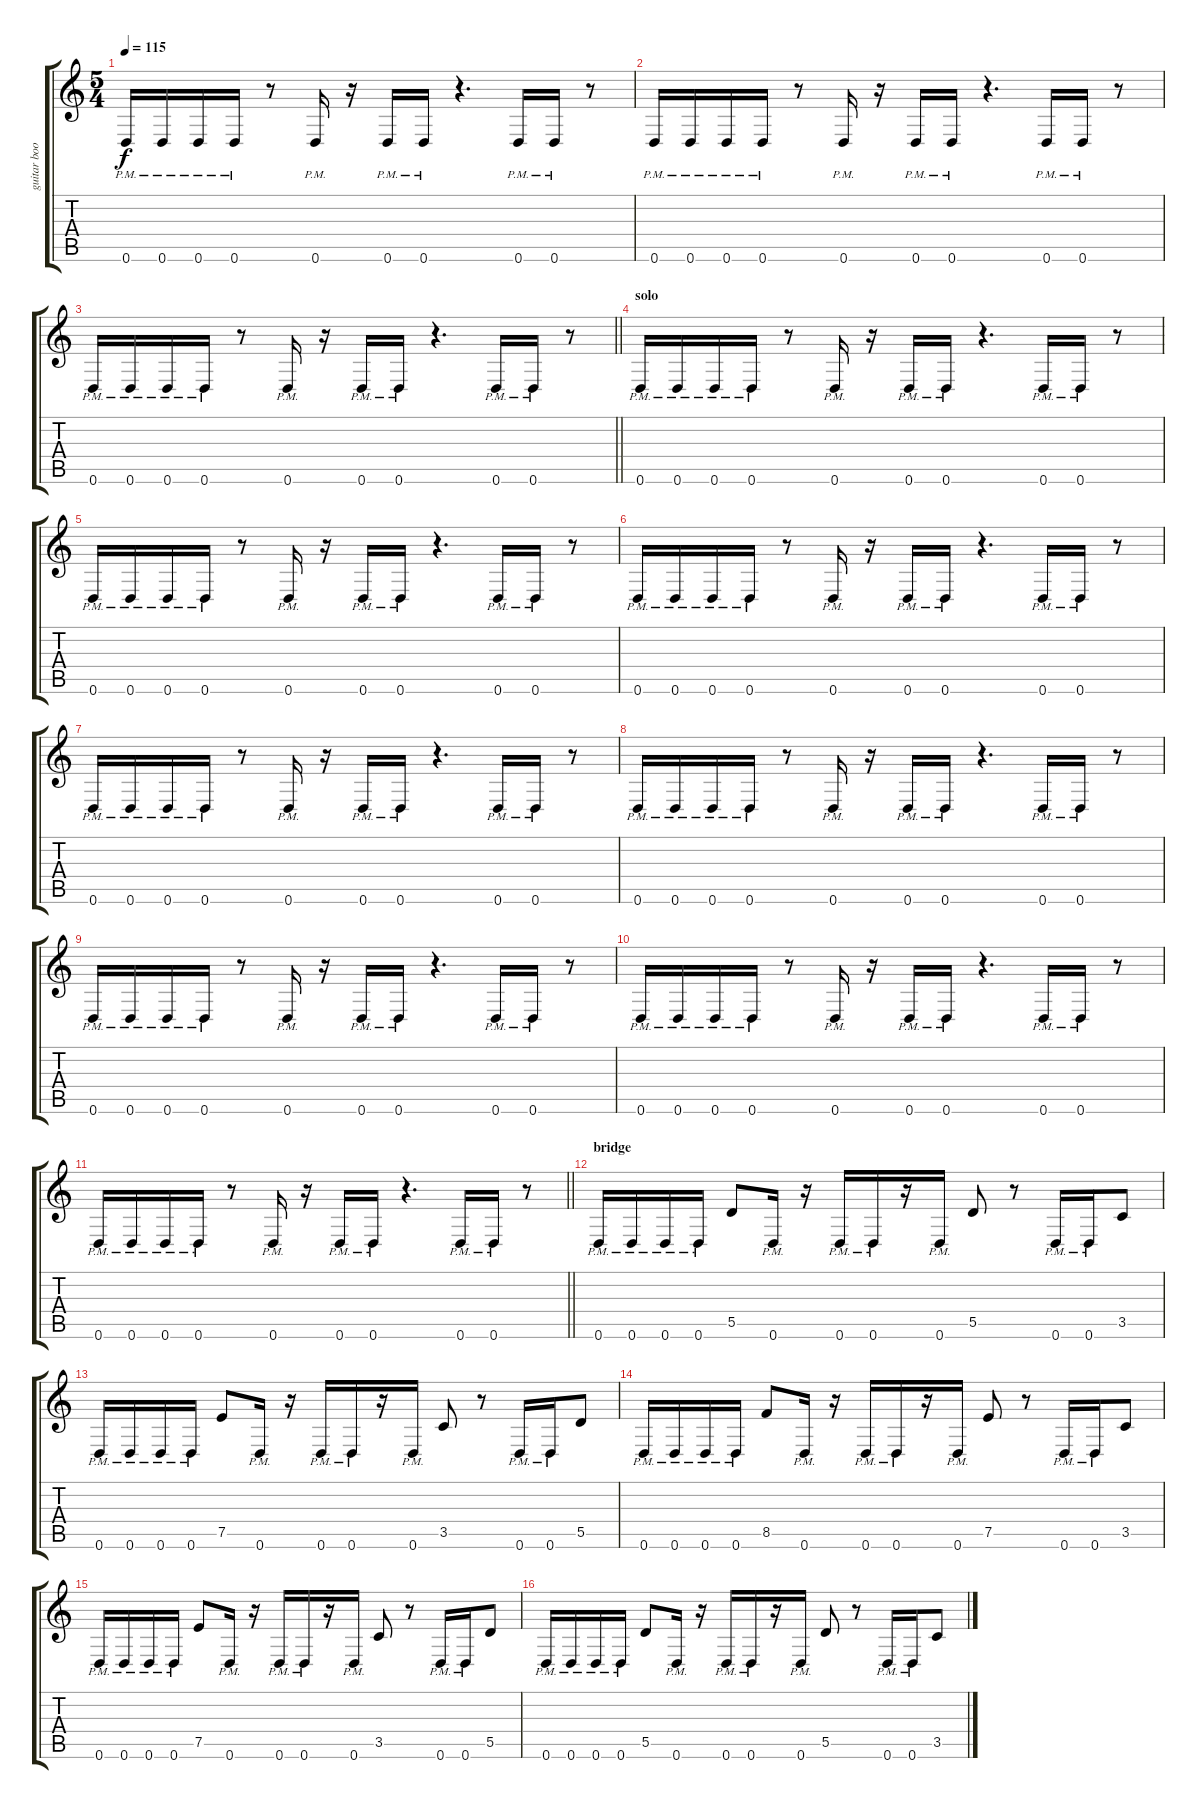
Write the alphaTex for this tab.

\track ("guitar boost" "guitar boo") {instrument distortionguitar}
\staff {score tabs}
\tuning (E4 B3 G3 D3 A2 D2) {hide}
\ts (5 4)
\tempo 115
\clef g2
\ks c
0.6{pm}.16{dy f} 0.6{pm}.16 0.6{pm}.16 0.6{pm}.16 r.8 0.6{pm}.16 r.16 0.6{pm}.16 0.6{pm}.16 r.4{d} 0.6{pm}.16 0.6{pm}.16 r.8 |
0.6{pm}.16 0.6{pm}.16 0.6{pm}.16 0.6{pm}.16 r.8 0.6{pm}.16 r.16 0.6{pm}.16 0.6{pm}.16 r.4{d} 0.6{pm}.16 0.6{pm}.16 r.8 |
\barLineRight lightlight
0.6{pm}.16 0.6{pm}.16 0.6{pm}.16 0.6{pm}.16 r.8 0.6{pm}.16 r.16 0.6{pm}.16 0.6{pm}.16 r.4{d} 0.6{pm}.16 0.6{pm}.16 r.8 |
\section ("" "solo")
0.6{pm}.16 0.6{pm}.16 0.6{pm}.16 0.6{pm}.16 r.8 0.6{pm}.16 r.16 0.6{pm}.16 0.6{pm}.16 r.4{d} 0.6{pm}.16 0.6{pm}.16 r.8 |
0.6{pm}.16 0.6{pm}.16 0.6{pm}.16 0.6{pm}.16 r.8 0.6{pm}.16 r.16 0.6{pm}.16 0.6{pm}.16 r.4{d} 0.6{pm}.16 0.6{pm}.16 r.8 |
0.6{pm}.16 0.6{pm}.16 0.6{pm}.16 0.6{pm}.16 r.8 0.6{pm}.16 r.16 0.6{pm}.16 0.6{pm}.16 r.4{d} 0.6{pm}.16 0.6{pm}.16 r.8 |
0.6{pm}.16 0.6{pm}.16 0.6{pm}.16 0.6{pm}.16 r.8 0.6{pm}.16 r.16 0.6{pm}.16 0.6{pm}.16 r.4{d} 0.6{pm}.16 0.6{pm}.16 r.8 |
0.6{pm}.16 0.6{pm}.16 0.6{pm}.16 0.6{pm}.16 r.8 0.6{pm}.16 r.16 0.6{pm}.16 0.6{pm}.16 r.4{d} 0.6{pm}.16 0.6{pm}.16 r.8 |
0.6{pm}.16 0.6{pm}.16 0.6{pm}.16 0.6{pm}.16 r.8 0.6{pm}.16 r.16 0.6{pm}.16 0.6{pm}.16 r.4{d} 0.6{pm}.16 0.6{pm}.16 r.8 |
0.6{pm}.16 0.6{pm}.16 0.6{pm}.16 0.6{pm}.16 r.8 0.6{pm}.16 r.16 0.6{pm}.16 0.6{pm}.16 r.4{d} 0.6{pm}.16 0.6{pm}.16 r.8 |
\barLineRight lightlight
0.6{pm}.16 0.6{pm}.16 0.6{pm}.16 0.6{pm}.16 r.8 0.6{pm}.16 r.16 0.6{pm}.16 0.6{pm}.16 r.4{d} 0.6{pm}.16 0.6{pm}.16 r.8 |
\section ("" "bridge")
0.6{pm}.16 0.6{pm}.16 0.6{pm}.16 0.6{pm}.16 5.5.8 0.6{pm}.16 r.16 0.6{pm}.16 0.6{pm}.16 r.16 0.6{pm}.16 5.5.8 r.8 0.6{pm}.16 0.6{pm}.16 3.5.8 |
0.6{pm}.16 0.6{pm}.16 0.6{pm}.16 0.6{pm}.16 7.5.8 0.6{pm}.16 r.16 0.6{pm}.16 0.6{pm}.16 r.16 0.6{pm}.16 3.5.8 r.8 0.6{pm}.16 0.6{pm}.16 5.5.8 |
0.6{pm}.16 0.6{pm}.16 0.6{pm}.16 0.6{pm}.16 8.5.8 0.6{pm}.16 r.16 0.6{pm}.16 0.6{pm}.16 r.16 0.6{pm}.16 7.5.8 r.8 0.6{pm}.16 0.6{pm}.16 3.5.8 |
0.6{pm}.16 0.6{pm}.16 0.6{pm}.16 0.6{pm}.16 7.5.8 0.6{pm}.16 r.16 0.6{pm}.16 0.6{pm}.16 r.16 0.6{pm}.16 3.5.8 r.8 0.6{pm}.16 0.6{pm}.16 5.5.8 |
0.6{pm}.16 0.6{pm}.16 0.6{pm}.16 0.6{pm}.16 5.5.8 0.6{pm}.16 r.16 0.6{pm}.16 0.6{pm}.16 r.16 0.6{pm}.16 5.5.8 r.8 0.6{pm}.16 0.6{pm}.16 3.5.8
